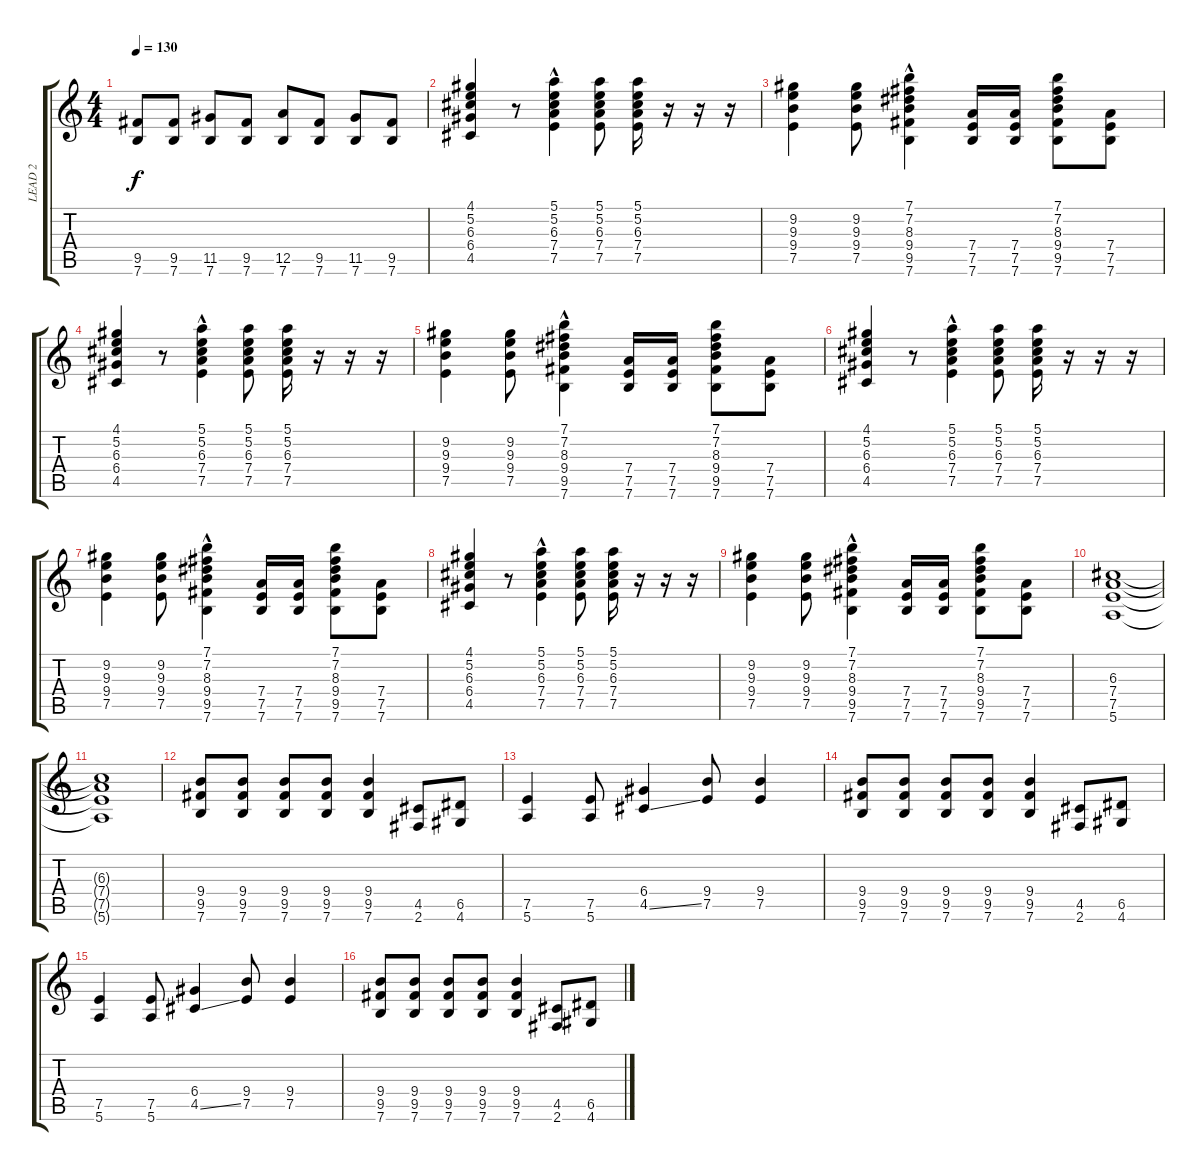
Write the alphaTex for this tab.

\track ("LEAD 2" "LEAD 2") {instrument distortionguitar}
\staff {score tabs}
\tuning (E4 B3 G3 D3 A2 E2) {hide}
\ts (4 4)
\tempo 130
\clef g2
\ks c
(9.5 7.6).8{dy f} (9.5 7.6).8 (11.5 7.6).8 (9.5 7.6).8 (12.5 7.6).8 (9.5 7.6).8 (11.5 7.6).8 (9.5 7.6).8 |
(4.1 5.2 6.3 6.4 4.5).4 r.8 (5.1{hac} 5.2 6.3 7.4 7.5).4 (5.1 5.2 6.3 7.4 7.5).8 (5.1 5.2 6.3 7.4 7.5).16 r.16 r.16 r.16 |
(9.2 9.3 9.4 7.5).4 (9.2 9.3 9.4 7.5).8 (7.1{hac} 7.2 8.3 9.4 9.5 7.6).4 (7.4 7.5 7.6).16 (7.4 7.5 7.6).16 (7.1 7.2 8.3 9.4 9.5 7.6).8 (7.4 7.5 7.6).8 |
(4.1 5.2 6.3 6.4 4.5).4 r.8 (5.1{hac} 5.2 6.3 7.4 7.5).4 (5.1 5.2 6.3 7.4 7.5).8 (5.1 5.2 6.3 7.4 7.5).16 r.16 r.16 r.16 |
(9.2 9.3 9.4 7.5).4 (9.2 9.3 9.4 7.5).8 (7.1{hac} 7.2 8.3 9.4 9.5 7.6).4 (7.4 7.5 7.6).16 (7.4 7.5 7.6).16 (7.1 7.2 8.3 9.4 9.5 7.6).8 (7.4 7.5 7.6).8 |
(4.1 5.2 6.3 6.4 4.5).4 r.8 (5.1{hac} 5.2 6.3 7.4 7.5).4 (5.1 5.2 6.3 7.4 7.5).8 (5.1 5.2 6.3 7.4 7.5).16 r.16 r.16 r.16 |
(9.2 9.3 9.4 7.5).4 (9.2 9.3 9.4 7.5).8 (7.1{hac} 7.2 8.3 9.4 9.5 7.6).4 (7.4 7.5 7.6).16 (7.4 7.5 7.6).16 (7.1 7.2 8.3 9.4 9.5 7.6).8 (7.4 7.5 7.6).8 |
(4.1 5.2 6.3 6.4 4.5).4 r.8 (5.1{hac} 5.2 6.3 7.4 7.5).4 (5.1 5.2 6.3 7.4 7.5).8 (5.1 5.2 6.3 7.4 7.5).16 r.16 r.16 r.16 |
(9.2 9.3 9.4 7.5).4 (9.2 9.3 9.4 7.5).8 (7.1{hac} 7.2 8.3 9.4 9.5 7.6).4 (7.4 7.5 7.6).16 (7.4 7.5 7.6).16 (7.1 7.2 8.3 9.4 9.5 7.6).8 (7.4 7.5 7.6).8 |
(6.3 7.4 7.5 5.6).1 |
(6.3{t} 7.4{t} 7.5{t} 5.6{t}).1 |
(9.4 9.5 7.6).8 (9.4 9.5 7.6).8 (9.4 9.5 7.6).8 (9.4 9.5 7.6).8 (9.4 9.5 7.6).4 (4.5 2.6).8 (6.5 4.6).8 |
(7.5 5.6).4 (7.5 5.6).8 (6.4 4.5{ss}).4 (9.4 7.5).8 (9.4 7.5).4 |
(9.4 9.5 7.6).8 (9.4 9.5 7.6).8 (9.4 9.5 7.6).8 (9.4 9.5 7.6).8 (9.4 9.5 7.6).4 (4.5 2.6).8 (6.5 4.6).8 |
(7.5 5.6).4 (7.5 5.6).8 (6.4 4.5{ss}).4 (9.4 7.5).8 (9.4 7.5).4 |
(9.4 9.5 7.6).8 (9.4 9.5 7.6).8 (9.4 9.5 7.6).8 (9.4 9.5 7.6).8 (9.4 9.5 7.6).4 (4.5 2.6).8 (6.5 4.6).8
